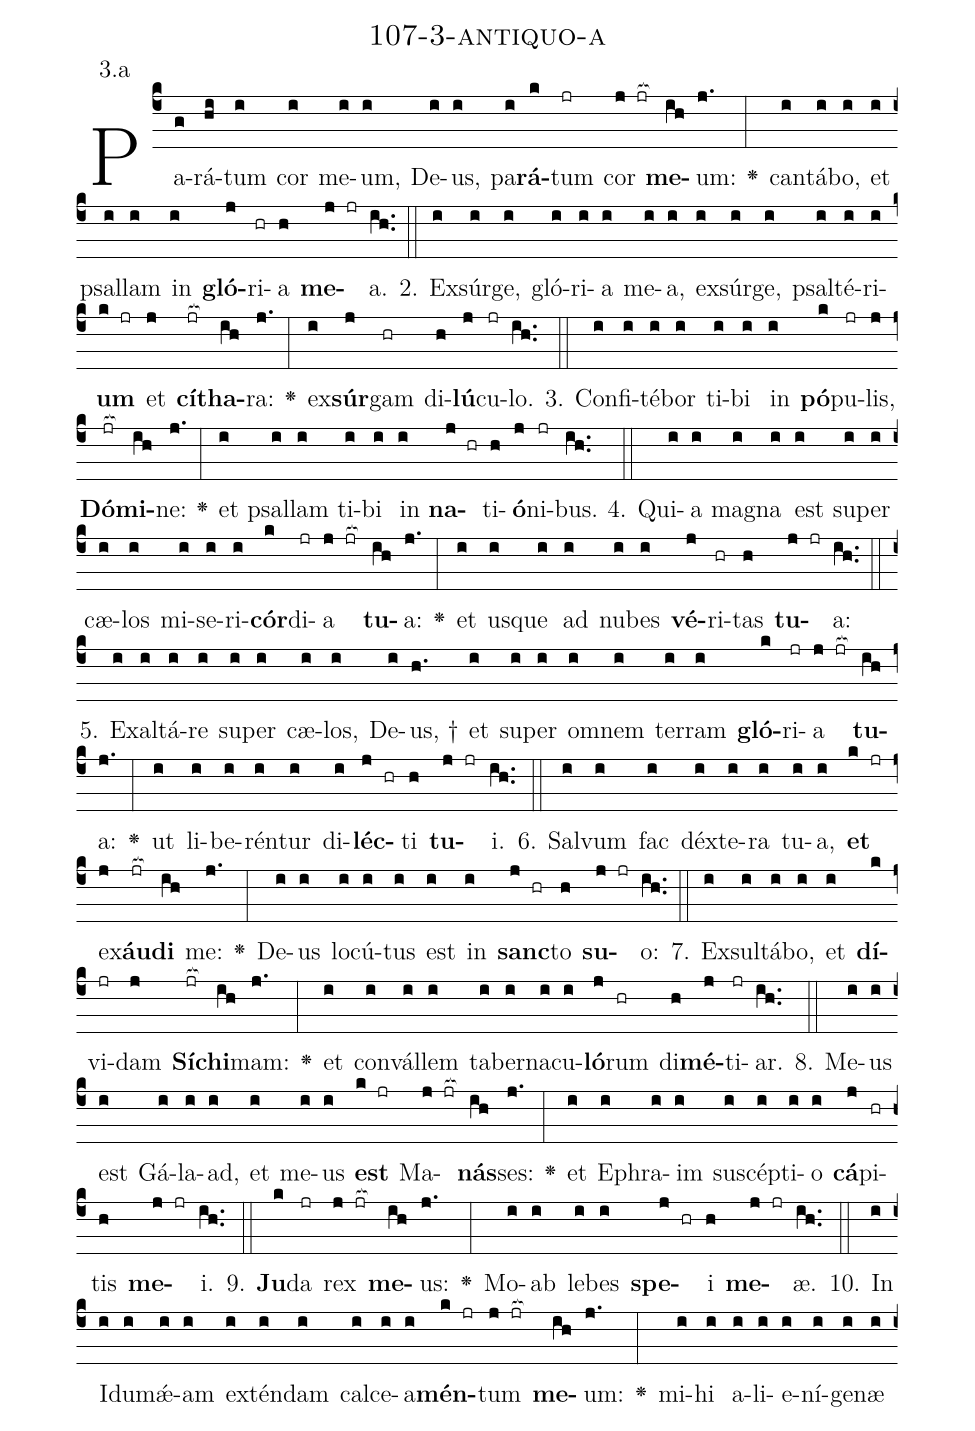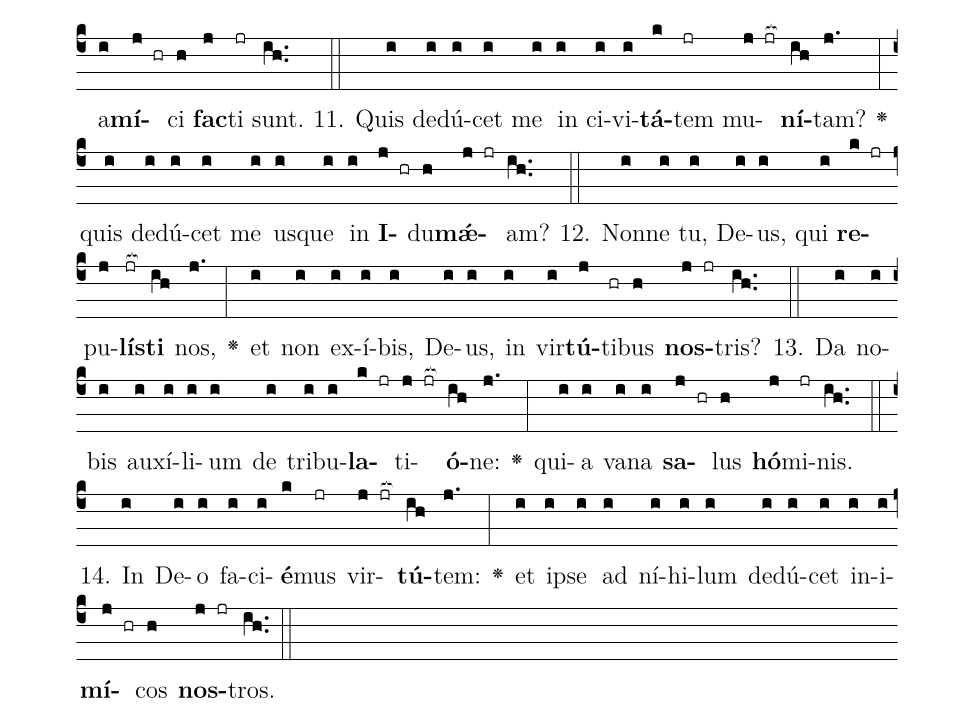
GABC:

name: 107-3-antiquo-a;
annotation: 3.a;
%%
(c4)Pa(g)rá(hi)tum(i) cor(i) me(i)um,(i) De(i)us,(i) pa(i)<b>rá</b>(k)tum(jr) cor(j jr[ocb:1{]) <b>me</b>(ih[ocb:0}])um:(j.) <v>\greheightstar</v>(:) can(i)tá(i)bo,(i) et(i) psal(i)lam(i) in(i) <b>gló</b>(j)ri(hr)a(h) <b>me</b>(j jr)a.(ih..) (::)
2. Ex(i)súr(i)ge,(i) gló(i)ri(i)a(i) me(i)a,(i) ex(i)súr(i)ge,(i) psal(i)té(i)ri(i)<b>um</b>(k jr) et(j) <b>cí</b>(jr[ocb:1{])<b>tha</b>(ih[ocb:0}])ra:(j.) <v>\greheightstar</v>(:) ex(i)<b>súr</b>(j)gam(hr) di(h)<b>lú</b>(j)cu(jr)lo.(ih..) (::)
3. Con(i)fi(i)té(i)bor(i) ti(i)bi(i) in(i) <b>pó</b>(k)pu(jr)lis,(j) <b>Dó</b>(jr[ocb:1{])<b>mi</b>(ih[ocb:0}])ne:(j.) <v>\greheightstar</v>(:) et(i) psal(i)lam(i) ti(i)bi(i) in(i) <b>na</b>(j hr)ti(h)<b>ó</b>(j)ni(jr)bus.(ih..) (::)
4. Qui(i)a(i) ma(i)gna(i) est(i) su(i)per(i) cæ(i)los(i) mi(i)se(i)ri(i)<b>cór</b>(k)di(jr)a(j jr[ocb:1{]) <b>tu</b>(ih[ocb:0}])a:(j.) <v>\greheightstar</v>(:) et(i) us(i)que(i) ad(i) nu(i)bes(i) <b>vé</b>(j)ri(hr)tas(h) <b>tu</b>(j jr)a:(ih..) (::)
5. Ex(i)al(i)tá(i)re(i) su(i)per(i) cæ(i)los,(i) De(i)us, †(h.) et(i) su(i)per(i) om(i)nem(i) ter(i)ram(i) <b>gló</b>(k)ri(jr)a(j jr[ocb:1{]) <b>tu</b>(ih[ocb:0}])a:(j.) <v>\greheightstar</v>(:) ut(i) li(i)be(i)rén(i)tur(i) di(i)<b>léc</b>(j hr)ti(h) <b>tu</b>(j jr)i.(ih..) (::)
6. Sal(i)vum(i) fac(i) déx(i)te(i)ra(i) tu(i)a,(i) <b>et</b>(k jr) ex(j)<b>áu</b>(jr[ocb:1{])<b>di</b>(ih[ocb:0}]) me:(j.) <v>\greheightstar</v>(:) De(i)us(i) lo(i)cú(i)tus(i) est(i) in(i) <b>sanc</b>(j hr)to(h) <b>su</b>(j jr)o:(ih..) (::)
7. Ex(i)sul(i)tá(i)bo,(i) et(i) <b>dí</b>(k)vi(jr)dam(j) <b>Sí</b>(jr[ocb:1{])<b>chi</b>(ih[ocb:0}])mam:(j.) <v>\greheightstar</v>(:) et(i) con(i)vál(i)lem(i) ta(i)ber(i)na(i)cu(i)<b>ló</b>(j)rum(hr) di(h)<b>mé</b>(j)ti(jr)ar.(ih..) (::)
8. Me(i)us(i) est(i) Gá(i)la(i)ad,(i) et(i) me(i)us(i) <b>est</b>(k jr) Ma(j jr[ocb:1{])<b>nás</b>(ih[ocb:0}])ses:(j.) <v>\greheightstar</v>(:) et(i) E(i)phra(i)im(i) su(i)scép(i)ti(i)o(i) <b>cá</b>(j)pi(hr)tis(h) <b>me</b>(j jr)i.(ih..) (::)
9. <b>Ju</b>(k)da(jr) rex(j jr[ocb:1{]) <b>me</b>(ih[ocb:0}])us:(j.) <v>\greheightstar</v>(:) Mo(i)ab(i) le(i)bes(i) <b>spe</b>(j hr)i(h) <b>me</b>(j jr)æ.(ih..) (::)
10. In(i) I(i)du(i)mǽ(i)am(i) ex(i)tén(i)dam(i) cal(i)ce(i)a(i)<b>mén</b>(k jr)tum(j jr[ocb:1{]) <b>me</b>(ih[ocb:0}])um:(j.) <v>\greheightstar</v>(:) mi(i)hi(i) a(i)li(i)e(i)ní(i)ge(i)næ(i) a(i)<b>mí</b>(j hr)ci(h) <b>fac</b>(j)ti(jr) sunt.(ih..) (::)
11. Quis(i) de(i)dú(i)cet(i) me(i) in(i) ci(i)vi(i)<b>tá</b>(k)tem(jr) mu(j jr[ocb:1{])<b>ní</b>(ih[ocb:0}])tam?(j.) <v>\greheightstar</v>(:) quis(i) de(i)dú(i)cet(i) me(i) us(i)que(i) in(i) <b>I</b>(j hr)du(h)<b>mǽ</b>(j jr)am?(ih..) (::)
12. Non(i)ne(i) tu,(i) De(i)us,(i) qui(i) <b>re</b>(k jr)pu(j)<b>lís</b>(jr[ocb:1{])<b>ti</b>(ih[ocb:0}]) nos,(j.) <v>\greheightstar</v>(:) et(i) non(i) ex(i)í(i)bis,(i) De(i)us,(i) in(i) vir(i)<b>tú</b>(j)ti(hr)bus(h) <b>nos</b>(j jr)tris?(ih..) (::)
13. Da(i) no(i)bis(i) au(i)xí(i)li(i)um(i) de(i) tri(i)bu(i)<b>la</b>(k jr)ti(j jr[ocb:1{])<b>ó</b>(ih[ocb:0}])ne:(j.) <v>\greheightstar</v>(:) qui(i)a(i) va(i)na(i) <b>sa</b>(j hr)lus(h) <b>hó</b>(j)mi(jr)nis.(ih..) (::)
14. In(i) De(i)o(i) fa(i)ci(i)<b>é</b>(k)mus(jr) vir(j jr[ocb:1{])<b>tú</b>(ih[ocb:0}])tem:(j.) <v>\greheightstar</v>(:) et(i) ip(i)se(i) ad(i) ní(i)hi(i)lum(i) de(i)dú(i)cet(i) in(i)i(i)<b>mí</b>(j hr)cos(h) <b>nos</b>(j jr)tros.(ih..) (::)
